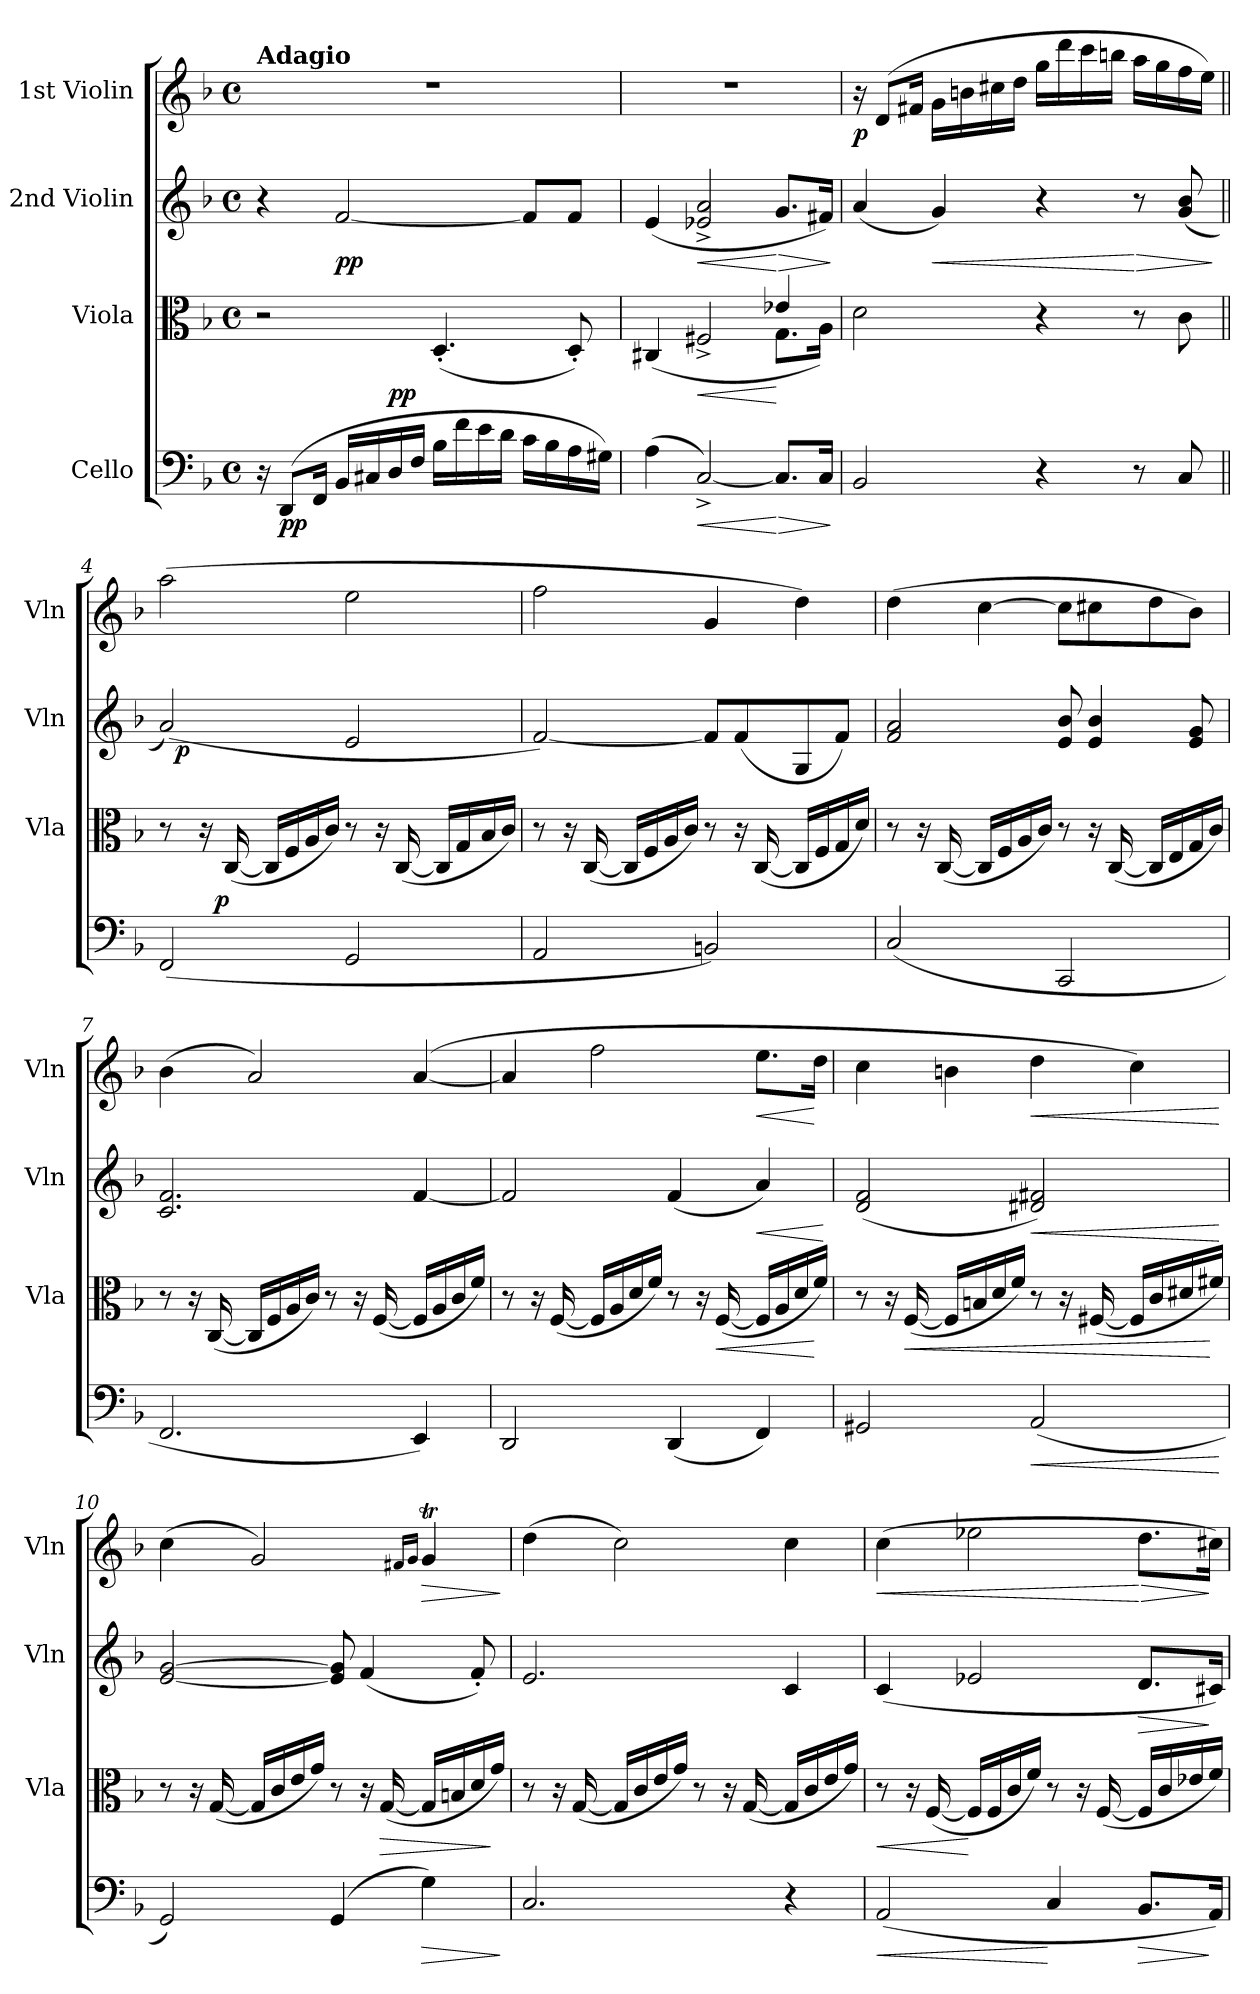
**kern	**dynam	**kern	**dynam	**kern	**dynam	**kern	**dynam
*part4	*part4	*part3	*part3	*part2	*part2	*part1	*part1
*staff4	*staff4	*staff3	*staff3	*staff2	*staff2	*staff1	*staff1
*I"Cello	*	*I"Viola	*	*I"2nd Violin	*	*I"1st Violin	*
*	*	*I'Vla	*	*I'Vln	*	*I'Vln	*
*clefF4	*	*clefC3	*	*clefG2	*	*clefG2	*
*k[b-]	*	*k[b-]	*	*k[b-]	*	*k[b-]	*
*F:	*	*F:	*	*F:	*	*F:	*
*M4/4	*	*M4/4	*	*M4/4	*	*M4/4	*
*met(c)	*	*met(c)	*	*met(c)	*	*met(c)	*
=1	=1	=1	=1	=1	=1	=1	=1
*	*	*^	*	*	*	*	*
!	!	!	!	!	!	!	!LO:TX:a:B:t=Adagio	!
16r	.	2r	4.ryy	.	4r	.	1r	.
!	!LO:DY:b	!	!	!	!	!	!	!
(>8DD/L	pp	.	.	.	.	.	.	.
16FF/Jk	.	.	.	.	.	.	.	.
!	!	!	!	!	!	!LO:DY:b	!	!
16BB-/LL	.	.	.	.	[2f/	pp	.	.
16C#X/	.	.	.	.	.	.	.	.
!	!	!	!	!LO:DY:b	!	!	!	!
16D/	.	.	2ryy	pp	.	.	.	.
16F/JJ	.	.	.	.	.	.	.	.
16B-\LL	.	(<4.D'</	.	.	.	.	.	.
16f\	.	.	.	.	.	.	.	.
16e\	.	.	.	.	.	.	.	.
16d\JJ	.	.	.	.	.	.	.	.
16c\LL	.	.	.	.	8f/L]	.	.	.
16B-\	.	.	.	.	.	.	.	.
16A\	.	8D'</)	8ryy	.	8f/J	.	.	.
16G#X\JJ)	.	.	.	.	.	.	.	.
=2	=2	=2	=2	=2	=2	=2	=2	=2
(>4A\	.	(4C#X/	2.ryy	.	(<4e/	.	1r	.
!	!LO:HP:b	!	!	!LO:HP:b	!	!LO:HP:b	!	!
[2C^</)	<	2F#X^>/	.	<	2e-X/^< 2a/^<	<	.	.
!	!LO:HP:n=1:b	!	!	!	!	!LO:HP:n=1:b	!	!
8.C/L]	[ >	4e-X/	8.G\L	[	8.g/L	[ >	.	.
16C/Jk	.	.	16A\Jk)	.	16f#X/Jk)	.	.	.
*	*	*v	*v	*	*	*	*	*
.	]	.	.	.	]	.	.
=3	=3	=3	=3	=3	=3	=3	=3
!	!	!	!	!	!	!	!LO:DY:b
2BB-/	.	2d\	.	(<4a/	.	16r	p
.	.	.	.	.	.	(>8d/L	.
.	.	.	.	.	.	16f#X/Jk	.
!	!	!	!	!	!LO:HP:b	!	!
.	.	.	.	4g/)	<	16g\LL	.
.	.	.	.	.	.	16bn\	.
.	.	.	.	.	.	16cc#X\	.
.	.	.	.	.	.	16dd\JJ	.
4r	.	4r	.	4r	.	16gg\LL	.
.	.	.	.	.	.	16ddd\	.
.	.	.	.	.	.	16ccc\	.
.	.	.	.	.	.	16bbn\JJ	.
!	!	!	!	!	!LO:HP:n=1:b	!	!
8r	.	8r	.	8r	[ >	16aa\LL	.
.	.	.	.	.	.	16gg\	.
8C/	.	8c\	.	(<8g/ 8b-/	.	16ff\	.
.	.	.	.	.	.	16ee\JJ)	.
.	.	.	.	.	]	.	.
!!LO:LB:g=z
=4||	=4||	=4||	=4||	=4||	=4||	=4||	=4||
*^	*	*	*	*^	*	*	*
(<2FF/	6ryy	.	8r	.	(<2a/)	24ryy	.	(>2aa\	.
!	!	!	!	!	!	!	!LO:DY:b	!	!
.	.	.	.	.	.	3%2ryy	p	.	.
.	.	.	16r	.	.	.	.	.	.
!	!	!LO:DY:a	!	!	!	!	!	!	!
.	3%2ryy	p	.	.	.	.	.	.	.
.	.	.	(<[16C/	.	.	.	.	.	.
.	.	.	16C/LL]	.	.	.	.	.	.
.	.	.	16F/	.	.	.	.	.	.
.	.	.	16A/	.	.	.	.	.	.
.	.	.	16c/JJ)	.	.	.	.	.	.
2GG/	.	.	8r	.	2e/	.	.	2ee\	.
.	.	.	16r	.	.	.	.	.	.
.	.	.	(<[16C/	.	.	.	.	.	.
.	.	.	.	.	.	6..ryy	.	.	.
.	.	.	16C/LL]	.	.	.	.	.	.
.	.	.	16G/	.	.	.	.	.	.
.	6ryy	.	.	.	.	.	.	.	.
.	.	.	16B-/	.	.	.	.	.	.
.	.	.	16c/JJ)	.	.	.	.	.	.
*v	*v	*	*	*	*v	*v	*	*	*
=5	=5	=5	=5	=5	=5	=5	=5
2AA/	.	8r	.	[2f/)	.	2ff\	.
.	.	16r	.	.	.	.	.
.	.	(<[16C/	.	.	.	.	.
.	.	16C/LL]	.	.	.	.	.
.	.	16F/	.	.	.	.	.
.	.	16A/	.	.	.	.	.
.	.	16c/JJ)	.	.	.	.	.
2BBn/)	.	8r	.	8f/L]	.	4g/	.
.	.	16r	.	(<8f/	.	.	.
.	.	(<[16C/	.	.	.	.	.
.	.	16C/LL]	.	8G/	.	4dd\)	.
.	.	16F/	.	.	.	.	.
.	.	16G/	.	8f/J)	.	.	.
.	.	16d/JJ)	.	.	.	.	.
=6	=6	=6	=6	=6	=6	=6	=6
(<2C/	.	8r	.	2f/ 2a/	.	(>4dd\	.
.	.	16r	.	.	.	.	.
.	.	(<[16C/	.	.	.	.	.
.	.	16C/LL]	.	.	.	[4cc\	.
.	.	16F/	.	.	.	.	.
.	.	16A/	.	.	.	.	.
.	.	16c/JJ)	.	.	.	.	.
2CC/	.	8r	.	8e/ 8b-/	.	8cc\L]	.
.	.	16r	.	4e/ 4b-/	.	8cc#X\	.
.	.	(<[16C/	.	.	.	.	.
.	.	16C/LL]	.	.	.	8dd\	.
.	.	16E/	.	.	.	.	.
.	.	16G/	.	8e/ 8g/	.	8b-\J)	.
.	.	16c/JJ)	.	.	.	.	.
!!LO:LB:g=z
=7	=7	=7	=7	=7	=7	=7	=7
2.FF/	.	8r	.	2.c/ 2.f/	.	(>4b-\	.
.	.	16r	.	.	.	.	.
.	.	(<[16C/	.	.	.	.	.
.	.	16C/LL]	.	.	.	2a/)	.
.	.	16F/	.	.	.	.	.
.	.	16A/	.	.	.	.	.
.	.	16c/JJ)	.	.	.	.	.
.	.	8r	.	.	.	.	.
.	.	16r	.	.	.	.	.
.	.	(<[16F/	.	.	.	.	.
4EE/)	.	16F/LL]	.	[4f/	.	([4a/	.
.	.	16A/	.	.	.	.	.
.	.	16c/	.	.	.	.	.
.	.	16f/JJ)	.	.	.	.	.
=8	=8	=8	=8	=8	=8	=8	=8
2DD/	.	8r	.	2f/]	.	4a/]	.
.	.	16r	.	.	.	.	.
.	.	(<[16F/	.	.	.	.	.
.	.	16F/LL]	.	.	.	2ff\	.
.	.	16A/	.	.	.	.	.
.	.	16d/	.	.	.	.	.
.	.	16f/JJ)	.	.	.	.	.
(<4DD/	.	8r	.	(<4f/	.	.	.
.	.	16r	.	.	.	.	.
!	!	!	!LO:HP:b	!	!	!	!
.	.	(<[16F/	<	.	.	.	.
!	!	!	!	!	!LO:HP:b	!	!LO:HP:b
4FF/)	.	16F/LL]	.	4a/)	<	8.ee\L	<
.	.	16A/	.	.	.	.	.
.	.	16d/	.	.	.	.	.
.	.	16f/JJ)	[	.	.	16dd\Jk	[
.	.	.	.	.	[	.	.
=9	=9	=9	=9	=9	=9	=9	=9
2GG#X/	.	8r	.	(<2d/ 2f/	.	4cc\	.
.	.	16r	.	.	.	.	.
!	!	!	!LO:HP:b	!	!	!	!
.	.	(<[16F/	<	.	.	.	.
.	.	16F/LL]	.	.	.	4bn\	.
.	.	16Bn/	.	.	.	.	.
.	.	16d/	.	.	.	.	.
.	.	16f/JJ)	.	.	.	.	.
!	!LO:HP:b	!	!	!	!LO:HP:b	!	!LO:HP:b
(<2AA/	<	8r	.	2d#X/ 2f#X/)	<	4dd\	<
.	.	16r	.	.	.	.	.
.	.	(<[16F#X/	.	.	.	.	.
.	.	16F#/LL]	.	.	.	4cc\)	.
.	.	16c/	.	.	.	.	.
.	.	16d#X/	.	.	.	.	.
.	.	16f#X/JJ)	[	.	.	.	.
.	[	.	.	.	[	.	[
!!LO:PB:g=z
=10	=10	=10	=10	=10	=10	=10	=10
2GG/)	.	8r	.	[2e/ [2g/	.	(>4cc\	.
.	.	16r	.	.	.	.	.
.	.	([16G/	.	.	.	.	.
.	.	16G/LL]	.	.	.	2g/)	.
.	.	16c/	.	.	.	.	.
.	.	16e/	.	.	.	.	.
.	.	16g/JJ)	.	.	.	.	.
(4GG/	.	8r	.	8e/] 8g/]	.	.	.
.	.	16r	.	(<4f/	.	.	.
!	!	!	!LO:HP:b	!	!	!	!
.	.	([16G/	>	.	.	.	.
.	.	.	.	.	.	16qf#X/LL	.
.	.	.	.	.	.	16qg/JJ	.
!	!LO:HP:b	!	!	!	!	!	!LO:HP:b
4G\)	>	16G/LL]	.	.	.	4gT/	>
.	.	16Bn/	.	.	.	.	.
.	.	16d/	.	8f'</)	.	.	.
.	.	16g/JJ)	]	.	.	.	.
.	]	.	.	.	.	.	]
=11	=11	=11	=11	=11	=11	=11	=11
2.C/	.	8r	.	2.e/	.	(>4dd\	.
.	.	16r	.	.	.	.	.
.	.	([16G/	.	.	.	.	.
.	.	16G/LL]	.	.	.	2cc\)	.
.	.	16c/	.	.	.	.	.
.	.	16e/	.	.	.	.	.
.	.	16g/JJ)	.	.	.	.	.
.	.	8r	.	.	.	.	.
.	.	16r	.	.	.	.	.
.	.	([16G/	.	.	.	.	.
4r	.	16G/LL]	.	4c/	.	4cc\	.
.	.	16c/	.	.	.	.	.
.	.	16e/	.	.	.	.	.
.	.	16g/JJ)	.	.	.	.	.
=12	=12	=12	=12	=12	=12	=12	=12
!	!LO:HP:b	!	!LO:HP:b	!	!	!	!LO:HP:b
(<2AA/	<	8r	<	(<4c/	.	(>4cc\	<
.	.	16r	.	.	.	.	.
.	.	(<[16F/	.	.	.	.	.
.	.	16F/LL]	[	2e-X/	.	2ee-X\	.
.	.	16F/	.	.	.	.	.
.	.	16c/	.	.	.	.	.
.	.	16f/JJ)	.	.	.	.	.
4C/	[	8r	.	.	.	.	.
.	.	16r	.	.	.	.	.
.	.	(<[16F/	.	.	.	.	.
!	!LO:HP:b	!	!	!	!LO:HP:b	!	!LO:HP:n=1:b
8.BB-/L	>	16F/LL]	.	8.d/L	>	8.dd\L	[ >
.	.	16c/	.	.	.	.	.
.	.	16e-X/	.	.	.	.	.
16AA/Jk)	]	16f/JJ)	.	16c#X/Jk)	]	16cc#X\Jk)	]
=	=	=	=	=	=	=	=
*-	*-	*-	*-	*-	*-	*-	*-
